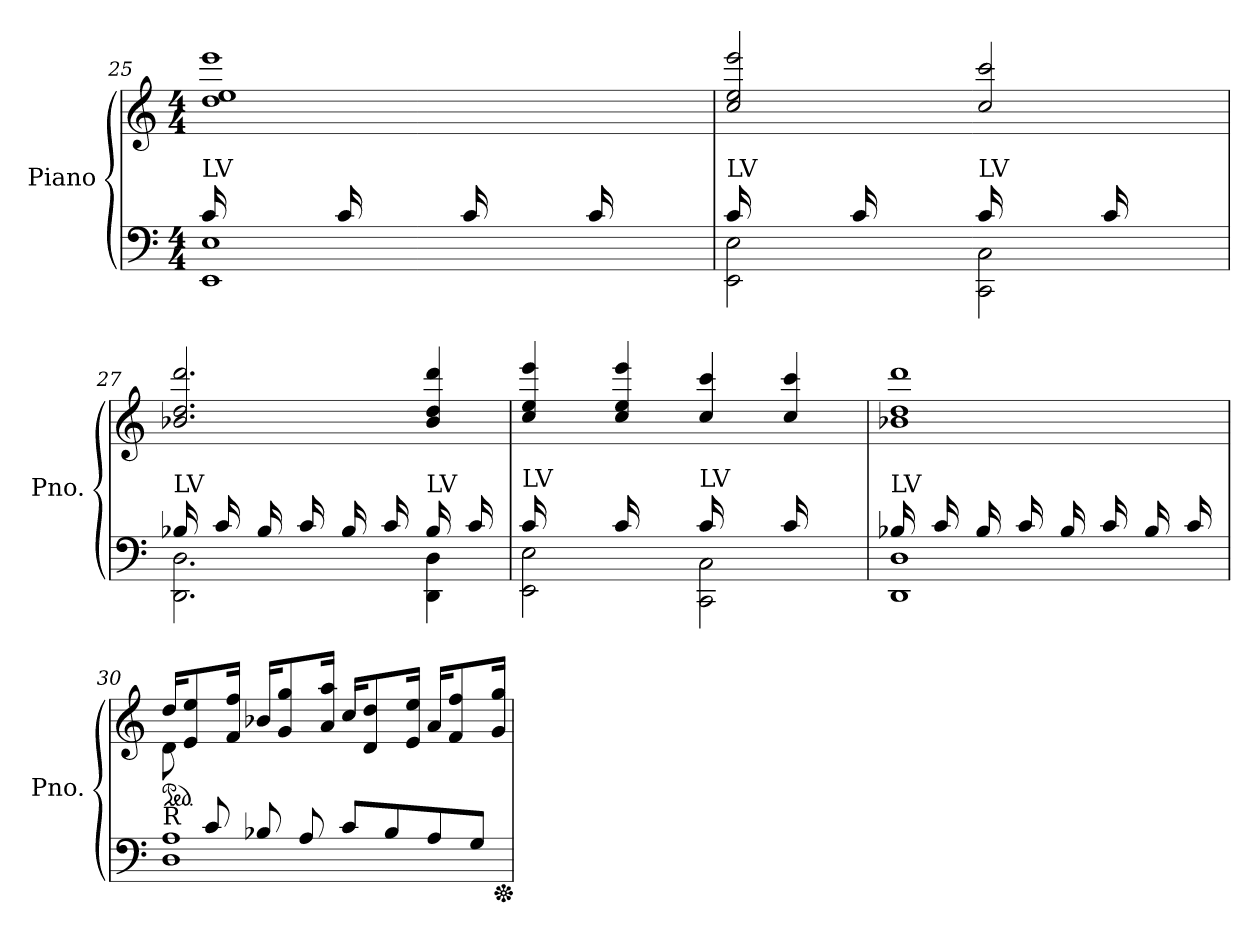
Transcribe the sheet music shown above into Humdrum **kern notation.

**kern	**kern
*part1	*part1
*staff2	*staff1
*I"Piano	*
*I'Pno.	*
!!LO:LB:g=z
*clefF4	*clefG2
*k[]	*k[]
*M4/4	*M4/4
=25	=25
*^	*^
!LO:TX:a:t=LV	!	!	!
16c/LL	1EE 1E	1dd 1ee 1eee	16ryy
8.ryy	.	.	16g-X\
.	.	.	16d\
.	.	.	16a-X\JJ
16c/LL	.	.	16ryy
8.ryy	.	.	16g-\
.	.	.	16d\
.	.	.	16a-\JJ
16c/LL	.	.	16ryy
8.ryy	.	.	16g-\
.	.	.	16d\
.	.	.	16a-\JJ
16c/LL	.	.	16ryy
8.ryy	.	.	16g-\
.	.	.	16d\
.	.	.	16a-\JJ
=26	=26	=26	=26
!LO:TX:a:t=LV	!	!	!
16c/LL	2EE\ 2E\	2cc/ 2ee/ 2eee/	16ryy
8.ryy	.	.	16g-X\
.	.	.	16d\
.	.	.	16a-X\JJ
16c/LL	.	.	16ryy
8.ryy	.	.	16g-\
.	.	.	16d\
.	.	.	16a-\JJ
!LO:TX:a:t=LV	!	!	!
16c/LL	2CC\ 2C\	2cc/ 2ccc/	16ryy
8.ryy	.	.	16g-\
.	.	.	16d\
.	.	.	16a-\JJ
16c/LL	.	.	16ryy
8.ryy	.	.	16g-\
.	.	.	16d\
.	.	.	16a-\JJ
!!LO:LB:g=z	!!
=27	=27	=27	=27
!LO:TX:a:t=LV	!	!	!
16B-X/LL	2.DD\ 2.D\	2.b-X/ 2.dd/ 2.ddd/	16ryy
16ryy	.	.	16f\
16c/	.	.	16ryy
16ryy	.	.	16g\JJ
16B-/LL	.	.	16ryy
16ryy	.	.	16f\
16c/	.	.	16ryy
16ryy	.	.	16g\JJ
16B-/LL	.	.	16ryy
16ryy	.	.	16f\
16c/	.	.	16ryy
16ryy	.	.	16g\JJ
!LO:TX:a:t=LV	!	!	!
16B-/LL	4DD\ 4D\	4b-/ 4dd/ 4ddd/	16ryy
16ryy	.	.	16f\
16c/	.	.	16ryy
16ryy	.	.	16g\JJ
=28	=28	=28	=28
!LO:TX:a:t=LV	!	!	!
16c/LL	2EE\ 2E\	4cc/ 4ee/ 4eee/	16ryy
8.ryy	.	.	16g-X\
.	.	.	16d\
.	.	.	16a-X\JJ
16c/LL	.	4cc/ 4ee/ 4eee/	16ryy
8.ryy	.	.	16g-\
.	.	.	16d\
.	.	.	16a-\JJ
!LO:TX:a:t=LV	!	!	!
16c/LL	2CC\ 2C\	4cc/ 4ccc/	16ryy
8.ryy	.	.	16g-\
.	.	.	16d\
.	.	.	16a-\JJ
16c/LL	.	4cc/ 4ccc/	16ryy
8.ryy	.	.	16g-\
.	.	.	16d\
.	.	.	16a-\JJ
=29	=29	=29	=29
!LO:TX:a:t=LV	!	!	!
16B-X/LL	1DD 1D	1b-X 1dd 1ddd	16ryy
16ryy	.	.	16f\
16c/	.	.	16ryy
16ryy	.	.	16g\JJ
16B-/LL	.	.	16ryy
16ryy	.	.	16f\
16c/	.	.	16ryy
16ryy	.	.	16g\JJ
16B-/LL	.	.	16ryy
16ryy	.	.	16f\
16c/	.	.	16ryy
16ryy	.	.	16g\JJ
16B-/LL	.	.	16ryy
16ryy	.	.	16f\
16c/	.	.	16ryy
16ryy	.	.	16g\JJ
!!LO:LB:g=z	!!
=30	=30	=30	=30
*	*	*ped	*
!LO:TX:a:t=R	!	!	!
8ryy	1D 1A	16dd/KL	8d\L
.	.	8e/ 8ee/	.
8c/	.	.	2..ryy
.	.	16f/ 16ff/Jk	.
8B-X/	.	16b-X/KL	.
.	.	8g/ 8gg/	.
8A/J	.	.	.
.	.	16a/ 16aa/Jk	.
8c/L	.	16cc/KL	.
.	.	8d/ 8dd/	.
8B-/	.	.	.
.	.	16e/ 16ee/Jk	.
8A/	.	16a/KL	.
.	.	8f/ 8ff/	.
8G/J	.	.	.
.	.	16g/ 16gg/Jk	.
*v	*v	*	*
*	*v	*v
*Xped	*
=	=
*-	*-
